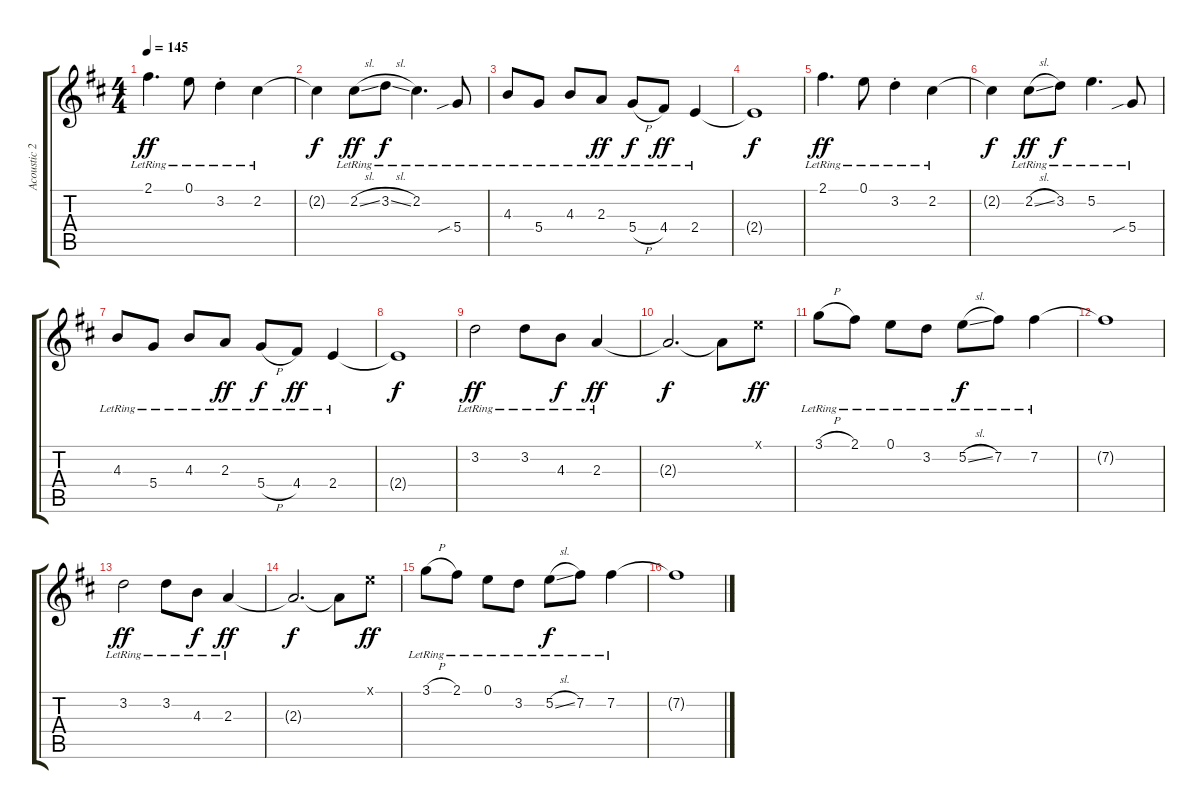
\track ("Acoustic 2" "Acoustic 2") {instrument acousticguitarnylon}
\staff {score tabs}
\tuning (E4 B3 G3 D3 A2 E2) {hide}
\ts (4 4)
\tempo 145
\clef g2
\ks d
2.1{lr}.4{d dy ff} 0.1{lr}.8 3.2{st lr}.4 2.2{lr}.4 |
2.2{t}.4{dy f} 2.2{sl lr}.8{dy ff} 3.2{sl lr}.8{dy f} 2.2{lr}.4{d} 5.4{sib lr}.8 |
4.3{lr}.8 5.4{lr}.8 4.3{lr}.8 2.3{lr}.8{dy ff} 5.4{h lr}.8{dy f} 4.4{lr}.8{dy ff} 2.4{lr}.4 |
2.4{t}.1{dy f} |
2.1{lr}.4{d dy ff} 0.1{lr}.8 3.2{st lr}.4 2.2{lr}.4 |
2.2{t}.4{dy f} 2.2{sl lr}.8{dy ff} 3.2{lr}.8{dy f} 5.2{lr}.4{d} 5.4{sib lr}.8 |
4.3{lr}.8 5.4{lr}.8 4.3{lr}.8 2.3{lr}.8{dy ff} 5.4{h lr}.8{dy f} 4.4{lr}.8{dy ff} 2.4{lr}.4 |
2.4{t}.1{dy f} |
3.2{lr}.2{dy ff} 3.2{lr}.8 4.3{lr}.8{dy f} 2.3{lr}.4{dy ff} |
2.3{t}.2{d dy f} 2.3{t}.8 0.1{x}.8{dy ff} |
3.1{h lr}.8 2.1{lr}.8 0.1{lr}.8 3.2{lr}.8 5.2{sl lr}.8{dy f} 7.2{lr}.8 7.2{lr}.4 |
7.2{t}.1 |
3.2{lr}.2{dy ff} 3.2{lr}.8 4.3{lr}.8{dy f} 2.3{lr}.4{dy ff} |
2.3{t}.2{d dy f} 2.3{t}.8 0.1{x}.8{dy ff} |
3.1{h lr}.8 2.1{lr}.8 0.1{lr}.8 3.2{lr}.8 5.2{sl lr}.8{dy f} 7.2{lr}.8 7.2{lr}.4 |
7.2{t}.1
